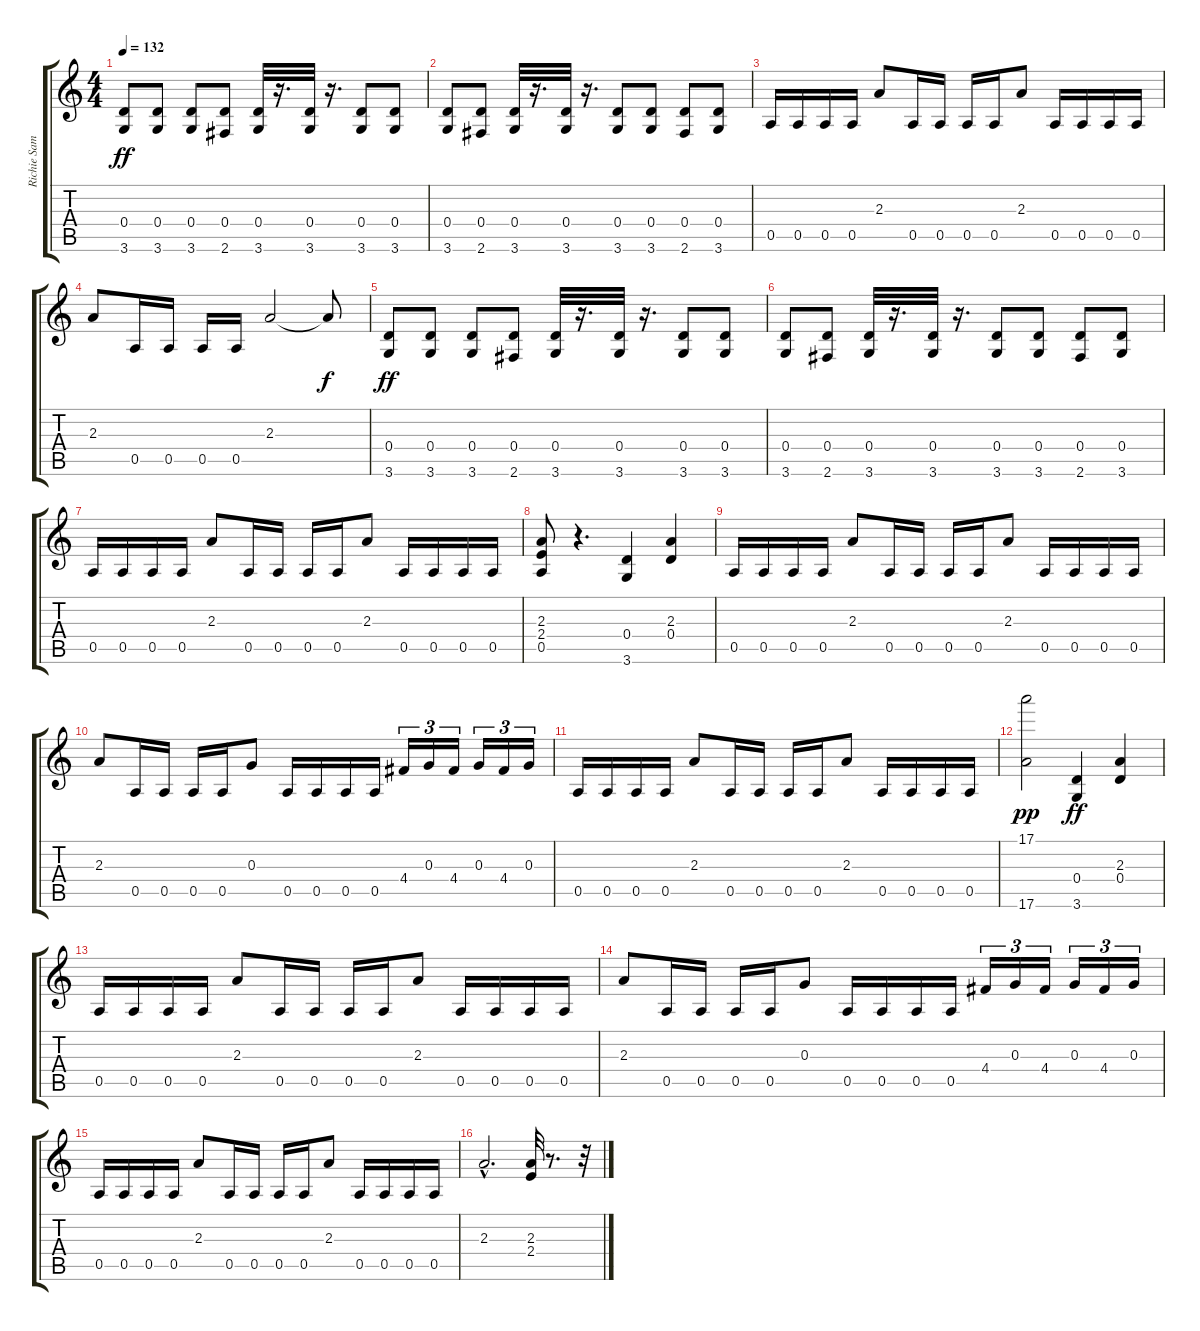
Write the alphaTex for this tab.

\track ("Richie Sambora" "Richie Sam") {instrument distortionguitar}
\staff {score tabs}
\tuning (E4 B3 G3 D3 A2 E2) {hide}
\ts (4 4)
\tempo 132
\clef g2
\ks c
(0.4 3.6).8{dy ff} (0.4 3.6).8 (0.4 3.6).8 (0.4 2.6).8 (0.4 3.6).32 r.16{d} (0.4 3.6).32 r.16{d} (0.4 3.6).8 (0.4 3.6).8 |
(0.4 3.6).8 (0.4 2.6).8 (0.4 3.6).32 r.16{d} (0.4 3.6).32 r.16{d} (0.4 3.6).8 (0.4 3.6).8 (0.4 2.6).8 (0.4 3.6).8 |
0.5.16 0.5.16 0.5.16 0.5.16 2.3.8 0.5.16 0.5.16 0.5.16 0.5.16 2.3.8 0.5.16 0.5.16 0.5.16 0.5.16 |
2.3.8 0.5.16 0.5.16 0.5.16 0.5.16 2.3.2 2.3{t}.8{dy f} |
(0.4 3.6).8{dy ff} (0.4 3.6).8 (0.4 3.6).8 (0.4 2.6).8 (0.4 3.6).32 r.16{d} (0.4 3.6).32 r.16{d} (0.4 3.6).8 (0.4 3.6).8 |
(0.4 3.6).8 (0.4 2.6).8 (0.4 3.6).32 r.16{d} (0.4 3.6).32 r.16{d} (0.4 3.6).8 (0.4 3.6).8 (0.4 2.6).8 (0.4 3.6).8 |
0.5.16 0.5.16 0.5.16 0.5.16 2.3.8 0.5.16 0.5.16 0.5.16 0.5.16 2.3.8 0.5.16 0.5.16 0.5.16 0.5.16 |
(2.3 2.4 0.5).8 r.4{d} (0.4 3.6).4 (2.3 0.4).4 |
0.5.16 0.5.16 0.5.16 0.5.16 2.3.8 0.5.16 0.5.16 0.5.16 0.5.16 2.3.8 0.5.16 0.5.16 0.5.16 0.5.16 |
2.3.8 0.5.16 0.5.16 0.5.16 0.5.16 0.3.8 0.5.16 0.5.16 0.5.16 0.5.16 4.4.16{tu (3 2)} 0.3.16{tu (3 2)} 4.4.16{tu (3 2)} 0.3.16{tu (3 2)} 4.4.16{tu (3 2)} 0.3.16{tu (3 2)} |
0.5.16 0.5.16 0.5.16 0.5.16 2.3.8 0.5.16 0.5.16 0.5.16 0.5.16 2.3.8 0.5.16 0.5.16 0.5.16 0.5.16 |
(17.1 17.6).2{dy pp} (0.4 3.6).4{dy ff} (2.3 0.4).4 |
0.5.16 0.5.16 0.5.16 0.5.16 2.3.8 0.5.16 0.5.16 0.5.16 0.5.16 2.3.8 0.5.16 0.5.16 0.5.16 0.5.16 |
2.3.8 0.5.16 0.5.16 0.5.16 0.5.16 0.3.8 0.5.16 0.5.16 0.5.16 0.5.16 4.4.16{tu (3 2)} 0.3.16{tu (3 2)} 4.4.16{tu (3 2)} 0.3.16{tu (3 2)} 4.4.16{tu (3 2)} 0.3.16{tu (3 2)} |
0.5.16 0.5.16 0.5.16 0.5.16 2.3.8 0.5.16 0.5.16 0.5.16 0.5.16 2.3.8 0.5.16 0.5.16 0.5.16 0.5.16 |
2.3{hac}.2{d} (2.3 2.4).32 r.8{d} r.32
